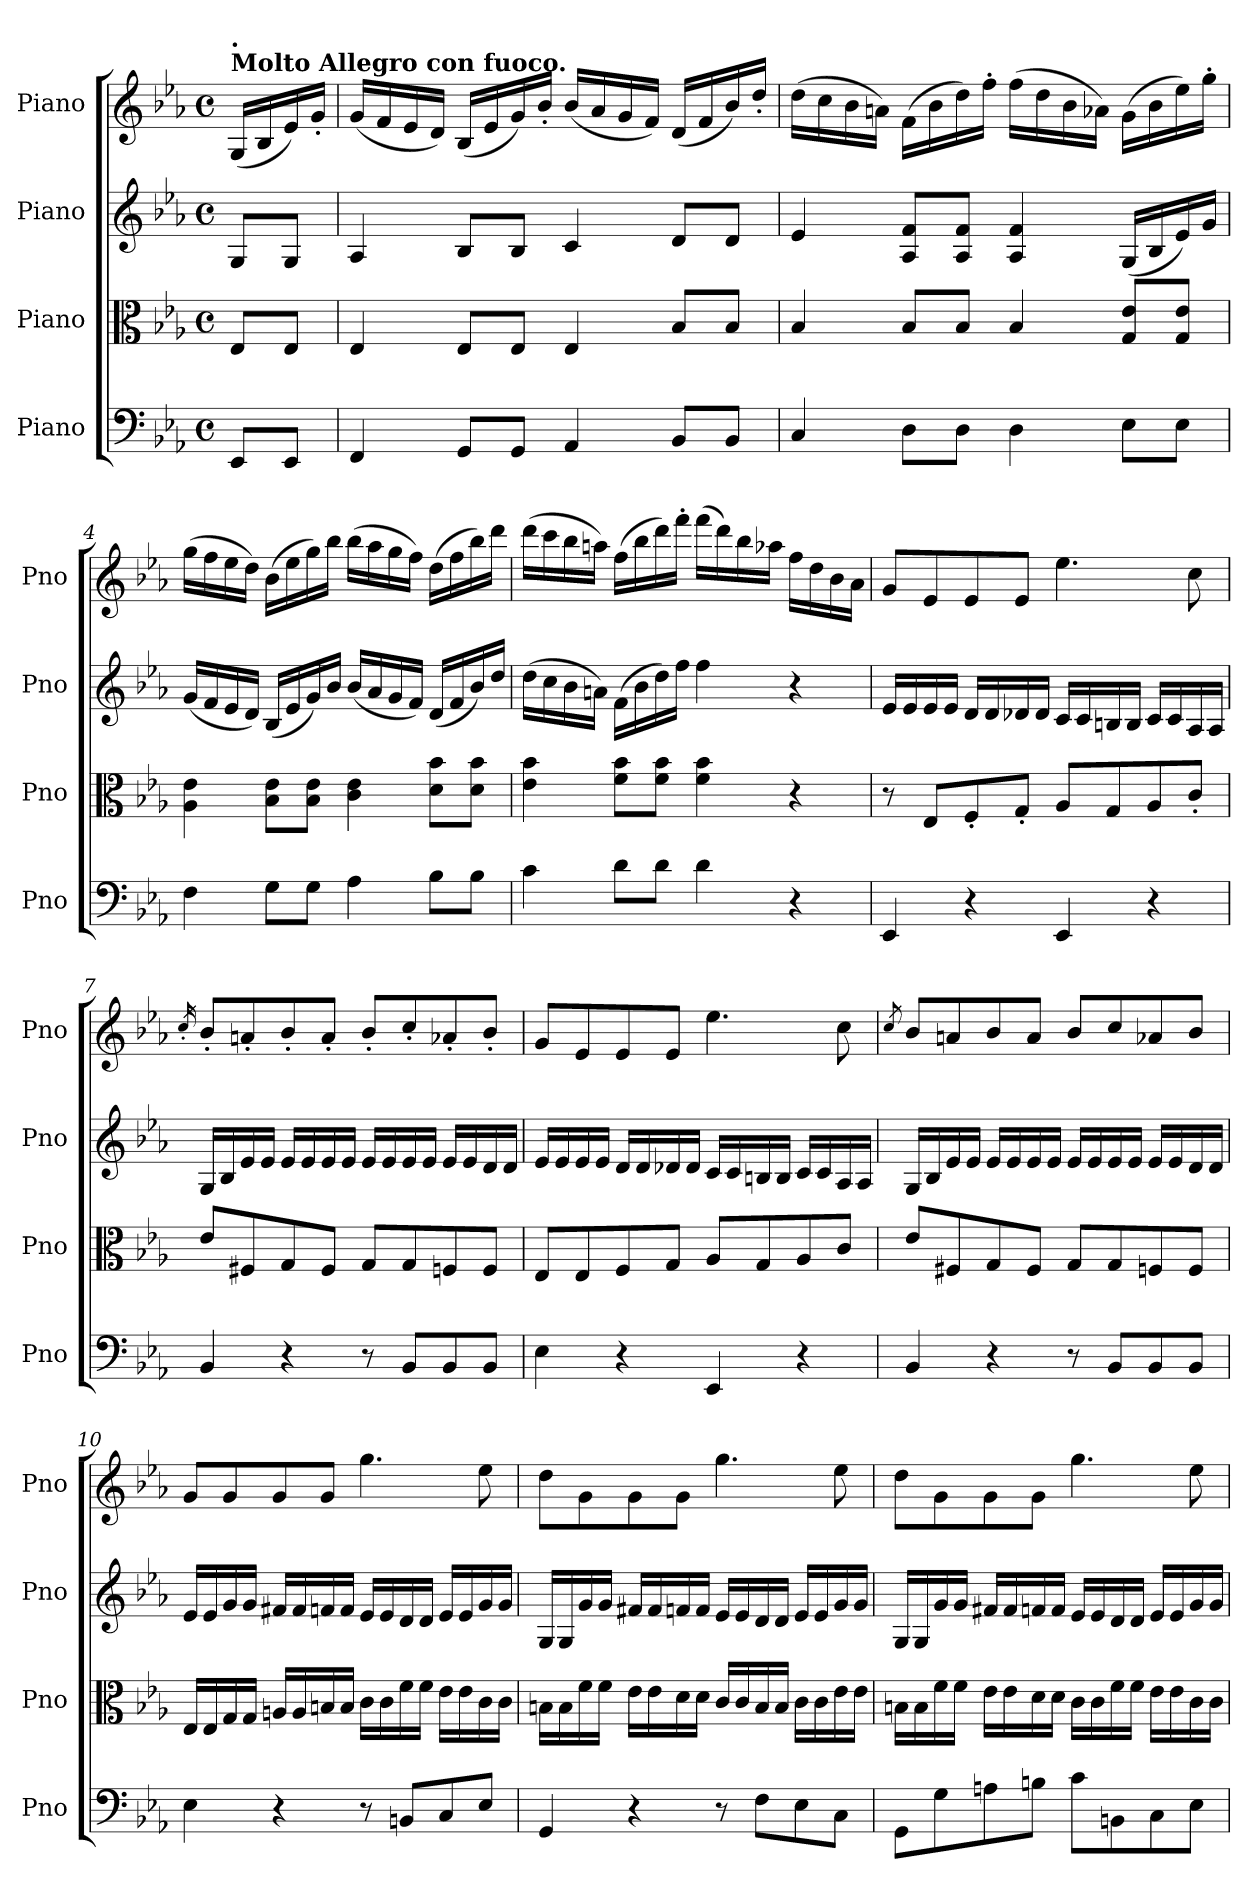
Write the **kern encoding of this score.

**kern	**kern	**kern	**kern
*part4	*part3	*part2	*part1
*staff4	*staff3	*staff2	*staff1
*I"Piano	*I"Piano	*I"Piano	*I"Piano
*I'Pno	*I'Pno	*I'Pno	*I'Pno
*clefF4	*clefC3	*clefG2	*clefG2
*k[b-e-a-]	*k[b-e-a-]	*k[b-e-a-]	*k[b-e-a-]
*M4/4	*M4/4	*M4/4	*M4/4
*met(c)	*met(c)	*met(c)	*met(c)
*MM152	*MM152	*MM152	*MM152
=1	=1	=1	=1
!	!	!	!LO:TX:a:B:t=Molto Allegro con fuoco.
!	!	!	!LO:TX:a:B:t=.
8EE-/L	8E-/L	8G/L	(16G/LL
.	.	.	16B-/
8EE-/J	8E-/J	8G/J	16e-/)
.	.	.	16g'/JJ
=2	=2	=2	=2
4FF/	4E-/	4A-/	(16g/LL
.	.	.	16f/
.	.	.	16e-/
.	.	.	16d/JJ)
8GG/L	8E-/L	8B-/L	(16B-/LL
.	.	.	16e-/
8GG/J	8E-/J	8B-/J	16g/)
.	.	.	16b-'/JJ
4AA-/	4E-/	4c/	(16b-/LL
.	.	.	16a-/
.	.	.	16g/
.	.	.	16f/JJ)
8BB-/L	8B-/L	8d/L	(16d/LL
.	.	.	16f/
8BB-/J	8B-/J	8d/J	16b-/)
.	.	.	16dd'/JJ
=3	=3	=3	=3
4C/	4B-/	4e-/	(16dd\LL
.	.	.	16cc\
.	.	.	16b-\
.	.	.	16an\JJ)
8D\L	8B-/L	8A-/ 8f/L	(16f\LL
.	.	.	16b-\
8D\J	8B-/J	8A-/ 8f/J	16dd\)
.	.	.	16ff'\JJ
4D\	4B-/	4A-/ 4f/	(16ff\LL
.	.	.	16dd\
.	.	.	16b-\
.	.	.	16a-X\JJ)
8E-\L	8G/ 8e-/L	(16G/LL	(16g\LL
.	.	16B-/	16b-\
8E-\J	8G/ 8e-/J	16e-/)	16ee-\)
.	.	16g/JJ	16gg'\JJ
=4	=4	=4	=4
4F\	4A-\ 4e-\	(16g/LL	(16gg\LL
.	.	16f/	16ff\
.	.	16e-/	16ee-\
.	.	16d/JJ)	16dd\JJ)
8G\L	8B-\ 8e-\L	(16B-/LL	(16b-\LL
.	.	16e-/	16ee-\
8G\J	8B-\ 8e-\J	16g/)	16gg\)
.	.	16b-/JJ	16bb-\JJ
4A-\	4c\ 4e-\	(16b-/LL	(16bb-\LL
.	.	16a-/	16aa-\
.	.	16g/	16gg\
.	.	16f/JJ)	16ff\JJ)
8B-\L	8d\ 8b-\L	(16d/LL	(16dd\LL
.	.	16f/	16ff\
8B-\J	8d\ 8b-\J	16b-/)	16bb-\)
.	.	16dd/JJ	16ddd\JJ
!!LO:LB:g=z
=5	=5	=5	=5
4c\	4e-\ 4b-\	(16dd\LL	(16ddd\LL
.	.	16cc\	16ccc\
.	.	16b-\	16bb-\
.	.	16an\JJ)	16aan\JJ)
8d\L	8f\ 8b-\L	(16f\LL	(16ff\LL
.	.	16b-\	16bb-\
8d\J	8f\ 8b-\J	16dd\)	16ddd\)
.	.	16ff\JJ	16fff'\JJ
4d\	4f\ 4b-\	4ff\	(16fff\LL
.	.	.	16ddd\)
.	.	.	16bb-\
.	.	.	16aa-X\JJ
4r	4r	4r	16ff\LL
.	.	.	16dd\
.	.	.	16b-\
.	.	.	16a-\JJ
=6	=6	=6	=6
4EE-/	8r	16e-/LL	8g/L
.	.	16e-/	.
.	8E-/L	16e-/	8e-/
.	.	16e-/JJ	.
4r	8F'/	16d/LL	8e-/
.	.	16d/	.
.	8G'/J	16d-X/	8e-/J
.	.	16d-/JJ	.
4EE-/	8A-/L	16c/LL	4.ee-\
.	.	16c/	.
.	8G/	16Bn/	.
.	.	16B/JJ	.
4r	8A-/	16c/LL	.
.	.	16c/	.
.	8c'/J	16A-/	8cc\
.	.	16A-/JJ	.
=7	=7	=7	=7
.	.	.	16qcc'/
4BB-/	8e-/L	16G/LL	8b-'/L
.	.	16B-/	.
.	8F#X/	16e-/	8an'/
.	.	16e-/JJ	.
4r	8G/	16e-/LL	8b-'/
.	.	16e-/	.
.	8F#/J	16e-/	8a'/J
.	.	16e-/JJ	.
8r	8G/L	16e-/LL	8b-'/L
.	.	16e-/	.
8BB-/L	8G/	16e-/	8cc'/
.	.	16e-/JJ	.
8BB-/	8Fn/	16e-/LL	8a-X'/
.	.	16e-/	.
8BB-/J	8F/J	16d/	8b-'/J
.	.	16d/JJ	.
!!LO:LB:g=z
=8	=8	=8	=8
4E-\	8E-/L	16e-/LL	8g/L
.	.	16e-/	.
.	8E-/	16e-/	8e-/
.	.	16e-/JJ	.
4r	8F/	16d/LL	8e-/
.	.	16d/	.
.	8G/J	16d-X/	8e-/J
.	.	16d-/JJ	.
4EE-/	8A-/L	16c/LL	4.ee-\
.	.	16c/	.
.	8G/	16Bn/	.
.	.	16B/JJ	.
4r	8A-/	16c/LL	.
.	.	16c/	.
.	8c/J	16A-/	8cc\
.	.	16A-/JJ	.
=9	=9	=9	=9
.	.	.	8qcc/
4BB-/	8e-/L	16G/LL	8b-/L
.	.	16B-/	.
.	8F#X/	16e-/	8an/
.	.	16e-/JJ	.
4r	8G/	16e-/LL	8b-/
.	.	16e-/	.
.	8F#/J	16e-/	8a/J
.	.	16e-/JJ	.
8r	8G/L	16e-/LL	8b-/L
.	.	16e-/	.
8BB-/L	8G/	16e-/	8cc/
.	.	16e-/JJ	.
8BB-/	8Fn/	16e-/LL	8a-X/
.	.	16e-/	.
8BB-/J	8F/J	16d/	8b-/J
.	.	16d/JJ	.
=10	=10	=10	=10
4E-\	16E-/LL	16e-/LL	8g/L
.	16E-/	16e-/	.
.	16G/	16g/	8g/
.	16G/JJ	16g/JJ	.
4r	16An/LL	16f#X/LL	8g/
.	16A/	16f#/	.
.	16Bn/	16fn/	8g/J
.	16B/JJ	16f/JJ	.
8r	16c\LL	16e-/LL	4.gg\
.	16c\	16e-/	.
8BBn/L	16f\	16d/	.
.	16f\JJ	16d/JJ	.
8C/	16e-\LL	16e-/LL	.
.	16e-\	16e-/	.
8E-/J	16c\	16g/	8ee-\
.	16c\JJ	16g/JJ	.
!!LO:LB:g=z
=11	=11	=11	=11
4GG/	16Bn\LL	16G/LL	8dd\L
.	16B\	16G/	.
.	16f\	16g/	8g\
.	16f\JJ	16g/JJ	.
4r	16e-\LL	16f#X/LL	8g\
.	16e-\	16f#/	.
.	16d\	16fn/	8g\J
.	16d\JJ	16f/JJ	.
8r	16c/LL	16e-/LL	4.gg\
.	16c/	16e-/	.
8F\L	16B/	16d/	.
.	16B/JJ	16d/JJ	.
8E-\	16c\LL	16e-/LL	.
.	16c\	16e-/	.
8C\J	16e-\	16g/	8ee-\
.	16e-\JJ	16g/JJ	.
=12	=12	=12	=12
8GG\L	16Bn\LL	16G/LL	8dd\L
.	16B\	16G/	.
8G\	16f\	16g/	8g\
.	16f\JJ	16g/JJ	.
8An\	16e-\LL	16f#X/LL	8g\
.	16e-\	16f#/	.
8Bn\J	16d\	16fn/	8g\J
.	16d\JJ	16f/JJ	.
8c\L	16c\LL	16e-/LL	4.gg\
.	16c\	16e-/	.
8BBn\	16f\	16d/	.
.	16f\JJ	16d/JJ	.
8C\	16e-\LL	16e-/LL	.
.	16e-\	16e-/	.
8E-\J	16c\	16g/	8ee-\
.	16c\JJ	16g/JJ	.
=	=	=	=
*-	*-	*-	*-
